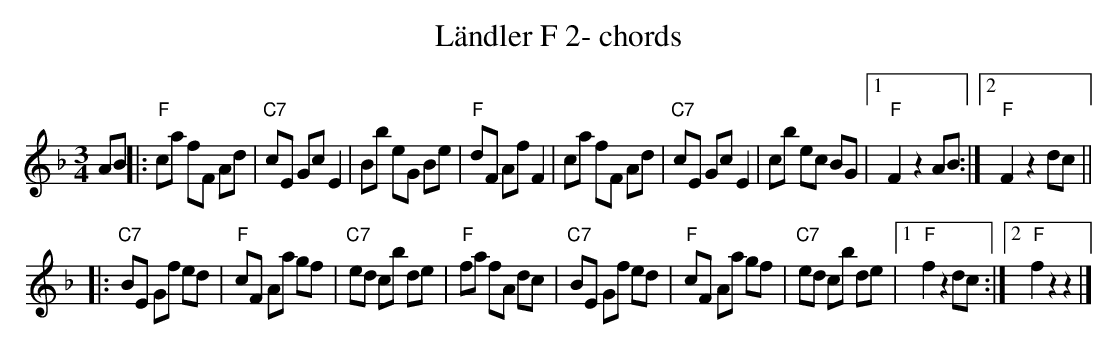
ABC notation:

X:1
T:Ländler F 2- chords
M:3/4
L:1/8
K:Fmaj%%MIDI gchordon
AB |: "F"ca fF Ad | "C7"cE Gc E2 | Bb eG Be | "F"dF Af F2 |\
ca fF Ad | "C7"cE Gc E2 | cb ec BG |1 "F"F2z2AB :|2 "F"F2z2dc ||
|: "C7"BE Gf ed | "F"cF Aa gf | "C7"ed cb de | "F"fa fA dc |\
"C7"BE Gf ed | "F"cF Aa gf | "C7"ed cb de |1 "F"f2z2dc :|2 "F"f2z2z2 |]
